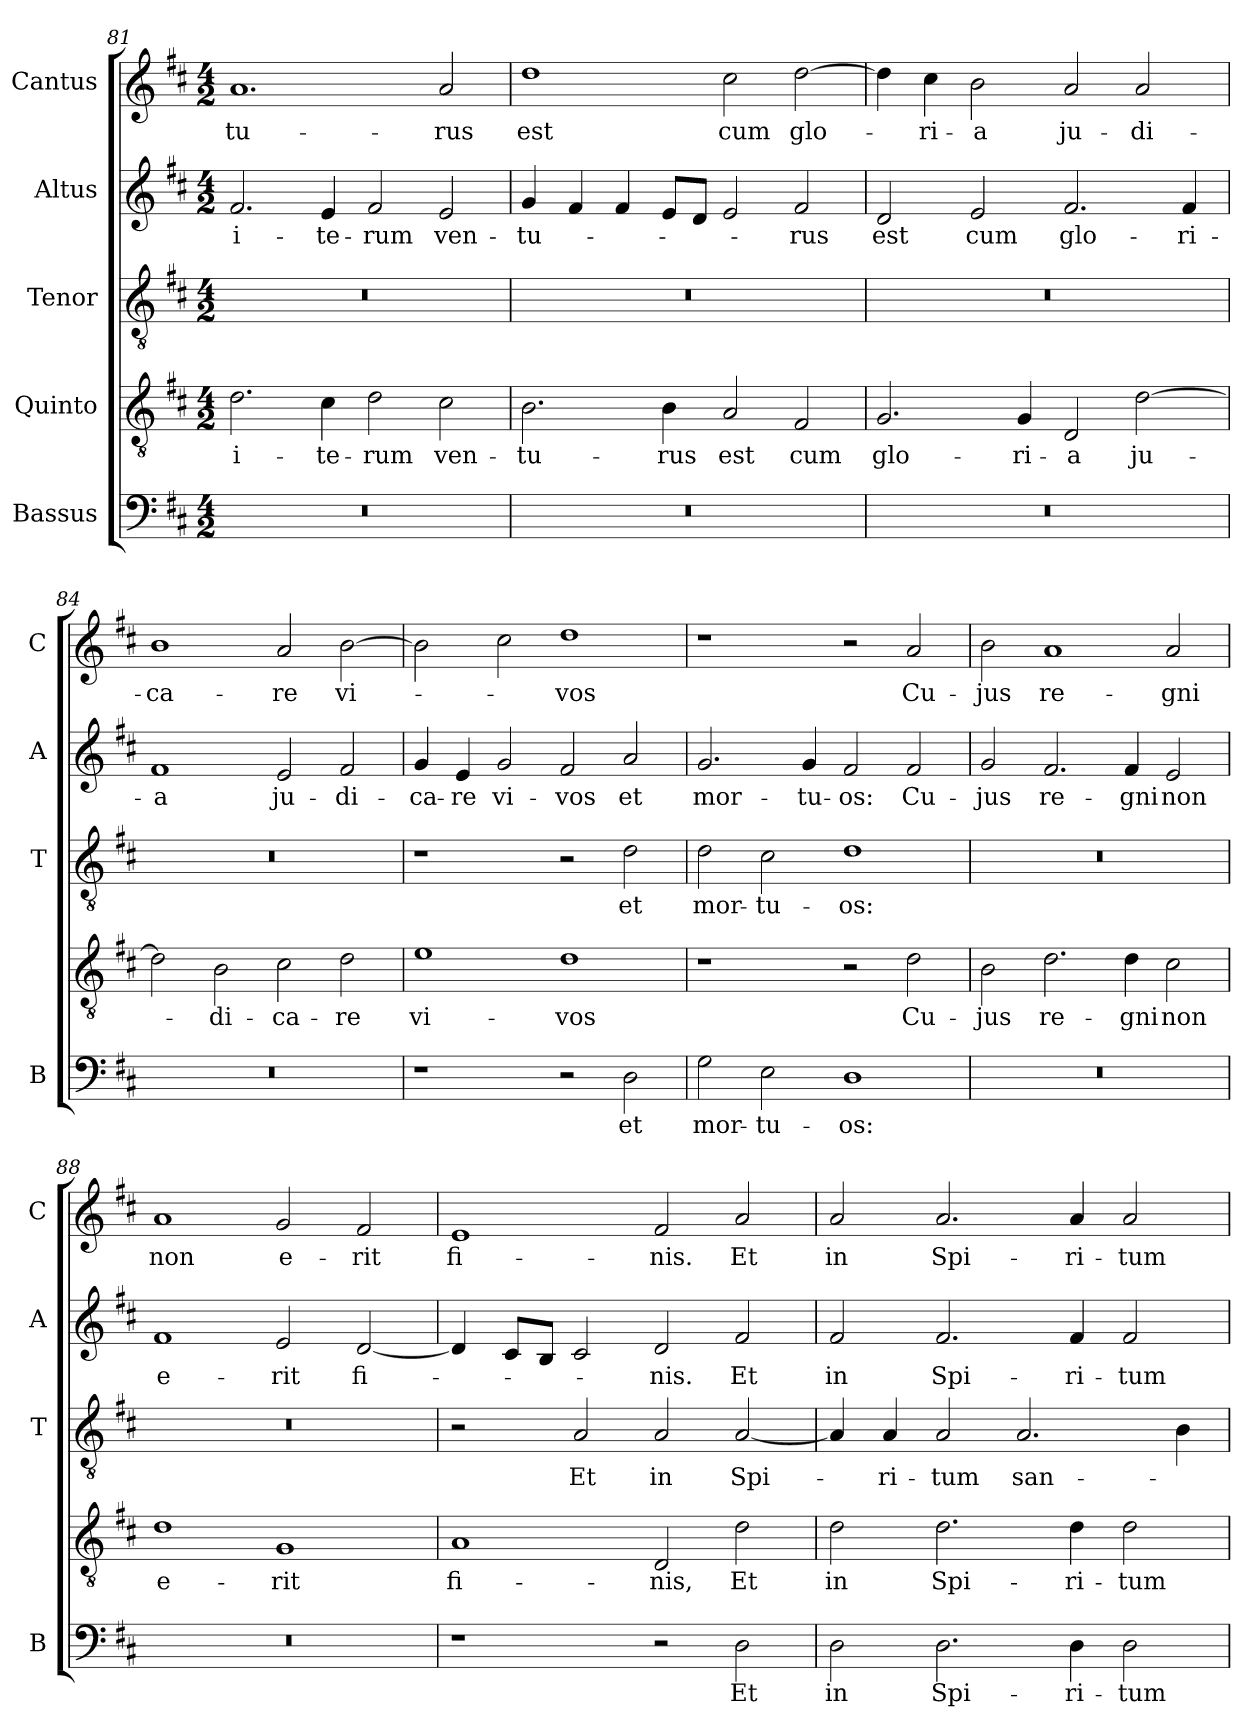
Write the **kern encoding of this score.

**kern	**text	**kern	**text	**kern	**text	**kern	**text	**kern	**text
*part5	*part5	*part4	*part4	*part3	*part3	*part2	*part2	*part1	*part1
*staff5	*staff5	*staff4	*staff4	*staff3	*staff3	*staff2	*staff2	*staff1	*staff1
*I"Bassus	*	*I"Quinto	*	*I"Tenor	*	*I"Altus	*	*I"Cantus	*
*I'B	*	*	*	*I'T	*	*I'A	*	*I'C	*
*clefF4	*	*clefGv2	*	*clefGv2	*	*clefG2	*	*clefG2	*
*k[f#c#]	*	*k[f#c#]	*	*k[f#c#]	*	*k[f#c#]	*	*k[f#c#]	*
*D:	*	*D:	*	*D:	*	*D:	*	*D:	*
*M4/2	*	*M4/2	*	*M4/2	*	*M4/2	*	*M4/2	*
=81	=81	=81	=81	=81	=81	=81	=81	=81	=81
!	!	!	!LO:LY:b	!	!	!	!LO:LY:b	!	!LO:LY:b
0r	.	2.d\	i-	0r	.	2.f#/	i-	1.a	-tu-
!	!	!	!LO:LY:b	!	!	!	!LO:LY:b	!	!
.	.	4c#\	-te-	.	.	4e/	-te-	.	.
!	!	!	!LO:LY:b	!	!	!	!LO:LY:b	!	!
.	.	2d\	-rum	.	.	2f#/	-rum	.	.
!	!	!	!LO:LY:b	!	!	!	!LO:LY:b	!	!LO:LY:b
.	.	2c#\	ven-	.	.	2e/	ven-	2a/	-rus
=82	=82	=82	=82	=82	=82	=82	=82	=82	=82
!	!	!	!LO:LY:b	!	!	!	!LO:LY:b	!	!LO:LY:b
0r	.	2.B\	-tu-	0r	.	4g/	-tu-	1dd	est
.	.	.	.	.	.	4f#/	.	.	.
.	.	.	.	.	.	4f#/	.	.	.
!	!	!	!LO:LY:b	!	!	!	!	!	!
.	.	4B\	-rus	.	.	8e/L	.	.	.
.	.	.	.	.	.	8d/J	.	.	.
!	!	!	!LO:LY:b	!	!	!	!	!	!LO:LY:b
.	.	2A/	est	.	.	2e/	.	2cc#\	cum
!	!	!	!LO:LY:b	!	!	!	!LO:LY:b	!	!LO:LY:b
.	.	2F#/	cum	.	.	2f#/	-rus	[2dd\	glo-
=83	=83	=83	=83	=83	=83	=83	=83	=83	=83
!	!	!	!LO:LY:b	!	!	!	!LO:LY:b	!	!
0r	.	2.G/	glo-	0r	.	2d/	est	4dd\]	.
!	!	!	!	!	!	!	!	!	!LO:LY:b
.	.	.	.	.	.	.	.	4cc#\	-ri-
!	!	!	!	!	!	!	!LO:LY:b	!	!LO:LY:b
.	.	.	.	.	.	2e/	cum	2b\	-a
!	!	!	!LO:LY:b	!	!	!	!	!	!
.	.	4G/	-ri-	.	.	.	.	.	.
!	!	!	!LO:LY:b	!	!	!	!LO:LY:b	!	!LO:LY:b
.	.	2D/	-a	.	.	2.f#/	glo-	2a/	ju-
!	!	!	!LO:LY:b	!	!	!	!	!	!LO:LY:b
.	.	[2d\	ju-	.	.	.	.	2a/	-di-
!	!	!	!	!	!	!	!LO:LY:b	!	!
.	.	.	.	.	.	4f#/	-ri-	.	.
!!LO:LB:g=z
=84	=84	=84	=84	=84	=84	=84	=84	=84	=84
!	!	!	!	!	!	!	!LO:LY:b	!	!LO:LY:b
0r	.	2d\]	.	0r	.	1f#	-a	1b	-ca-
!	!	!	!LO:LY:b	!	!	!	!	!	!
.	.	2B\	-di-	.	.	.	.	.	.
!	!	!	!LO:LY:b	!	!	!	!LO:LY:b	!	!LO:LY:b
.	.	2c#\	-ca-	.	.	2e/	ju-	2a/	-re
!	!	!	!LO:LY:b	!	!	!	!LO:LY:b	!	!LO:LY:b
.	.	2d\	-re	.	.	2f#/	-di-	[2b\	vi-
=85	=85	=85	=85	=85	=85	=85	=85	=85	=85
!	!	!	!LO:LY:b	!	!	!	!LO:LY:b	!	!
1r	.	1e	vi-	1r	.	4g/	-ca-	2b\]	.
!	!	!	!	!	!	!	!LO:LY:b	!	!
.	.	.	.	.	.	4e/	-re	.	.
!	!	!	!	!	!	!	!LO:LY:b	!	!
.	.	.	.	.	.	2g/	vi-	2cc#\	.
!	!	!	!LO:LY:b	!	!	!	!LO:LY:b	!	!LO:LY:b
2r	.	1d	-vos	2r	.	2f#/	-vos	1dd	-vos
!	!LO:LY:b	!	!	!	!LO:LY:b	!	!LO:LY:b	!	!
2D\	et	.	.	2d\	et	2a/	et	.	.
=86	=86	=86	=86	=86	=86	=86	=86	=86	=86
!	!LO:LY:b	!	!	!	!LO:LY:b	!	!LO:LY:b	!	!
2G\	mor-	1r	.	2d\	mor-	2.g/	mor-	1r	.
!	!LO:LY:b	!	!	!	!LO:LY:b	!	!	!	!
2E\	-tu-	.	.	2c#\	-tu-	.	.	.	.
!	!	!	!	!	!	!	!LO:LY:b	!	!
.	.	.	.	.	.	4g/	-tu-	.	.
!	!LO:LY:b	!	!	!	!LO:LY:b	!	!LO:LY:b	!	!
1D	-os:	2r	.	1d	-os:	2f#/	-os:	2r	.
!	!	!	!LO:LY:b	!	!	!	!LO:LY:b	!	!LO:LY:b
.	.	2d\	Cu-	.	.	2f#/	Cu-	2a/	Cu-
=87	=87	=87	=87	=87	=87	=87	=87	=87	=87
!	!	!	!LO:LY:b	!	!	!	!LO:LY:b	!	!LO:LY:b
0r	.	2B\	-jus	0r	.	2g/	-jus	2b\	-jus
!	!	!	!LO:LY:b	!	!	!	!LO:LY:b	!	!LO:LY:b
.	.	2.d\	re-	.	.	2.f#/	re-	1a	re-
!	!	!	!LO:LY:b	!	!	!	!LO:LY:b	!	!
.	.	4d\	-gni	.	.	4f#/	-gni	.	.
!	!	!	!LO:LY:b	!	!	!	!LO:LY:b	!	!LO:LY:b
.	.	2c#\	non	.	.	2e/	non	2a/	-gni
=88	=88	=88	=88	=88	=88	=88	=88	=88	=88
!	!	!	!LO:LY:b	!	!	!	!LO:LY:b	!	!LO:LY:b
0r	.	1d	e-	0r	.	1f#	e-	1a	non
!	!	!	!LO:LY:b	!	!	!	!LO:LY:b	!	!LO:LY:b
.	.	1G	-rit	.	.	2e/	-rit	2g/	e-
!	!	!	!	!	!	!	!LO:LY:b	!	!LO:LY:b
.	.	.	.	.	.	[2d/	fi-	2f#/	-rit
!!LO:PB:g=z
=89	=89	=89	=89	=89	=89	=89	=89	=89	=89
!	!	!	!LO:LY:b	!	!	!	!	!	!LO:LY:b
1r	.	1A	fi-	2r	.	4d/]	.	1e	fi-
.	.	.	.	.	.	8c#/L	.	.	.
.	.	.	.	.	.	8B/J	.	.	.
!	!	!	!	!	!LO:LY:b	!	!	!	!
.	.	.	.	2A/	Et	2c#/	.	.	.
!	!	!	!LO:LY:b	!	!LO:LY:b	!	!LO:LY:b	!	!LO:LY:b
2r	.	2D/	-nis,	2A/	in	2d/	-nis.	2f#/	-nis.
!	!LO:LY:b	!	!LO:LY:b	!	!LO:LY:b	!	!LO:LY:b	!	!LO:LY:b
2D\	Et	2d\	Et	[2A/	Spi-	2f#/	Et	2a/	Et
=90	=90	=90	=90	=90	=90	=90	=90	=90	=90
!	!LO:LY:b	!	!LO:LY:b	!	!	!	!LO:LY:b	!	!LO:LY:b
2D\	in	2d\	in	4A/]	.	2f#/	in	2a/	in
!	!	!	!	!	!LO:LY:b	!	!	!	!
.	.	.	.	4A/	-ri-	.	.	.	.
!	!LO:LY:b	!	!LO:LY:b	!	!LO:LY:b	!	!LO:LY:b	!	!LO:LY:b
2.D\	Spi-	2.d\	Spi-	2A/	-tum	2.f#/	Spi-	2.a/	Spi-
!	!	!	!	!	!LO:LY:b	!	!	!	!
.	.	.	.	2.A/	san-	.	.	.	.
!	!LO:LY:b	!	!LO:LY:b	!	!	!	!LO:LY:b	!	!LO:LY:b
4D\	-ri-	4d\	-ri-	.	.	4f#/	-ri-	4a/	-ri-
!	!LO:LY:b	!	!LO:LY:b	!	!	!	!LO:LY:b	!	!LO:LY:b
2D\	-tum	2d\	-tum	.	.	2f#/	-tum	2a/	-tum
.	.	.	.	4B\	.	.	.	.	.
=	=	=	=	=	=	=	=	=	=
*-	*-	*-	*-	*-	*-	*-	*-	*-	*-
